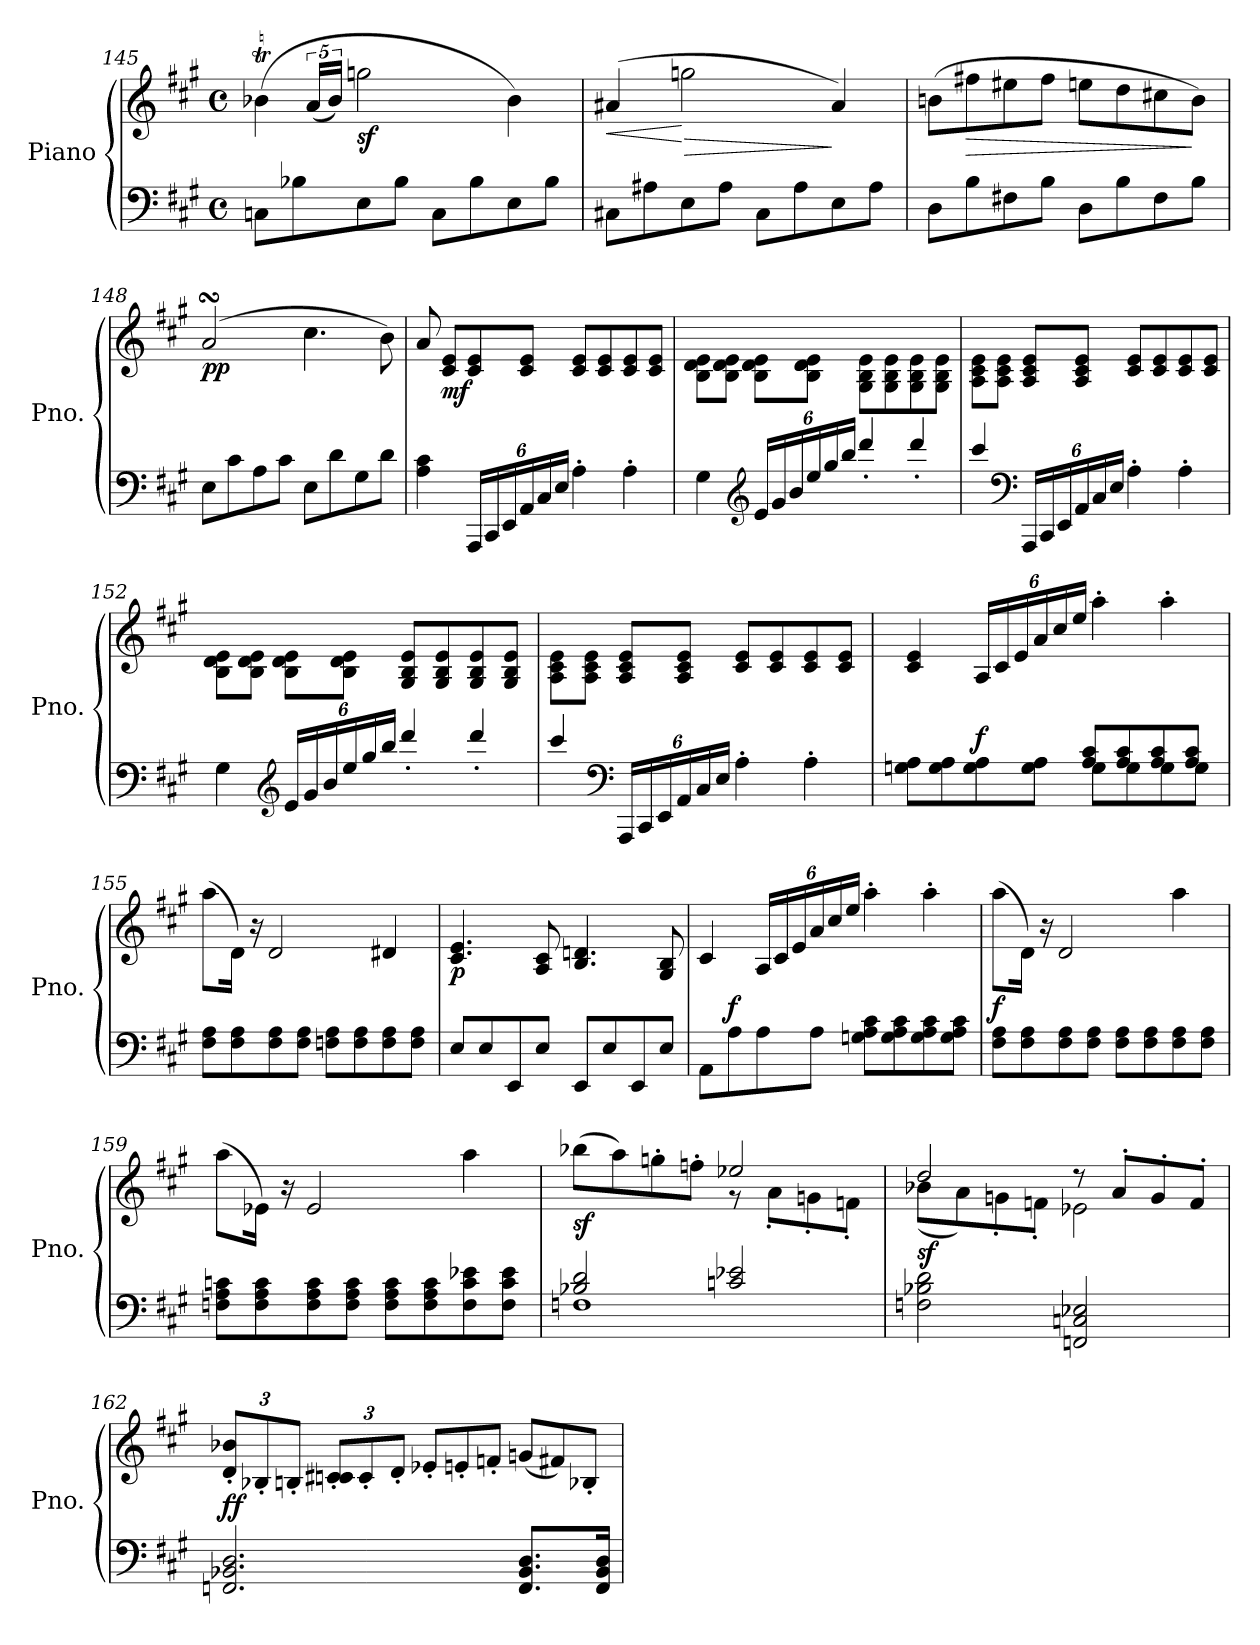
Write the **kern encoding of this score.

**kern	**kern	**dynam
*part1	*part1	*part1
*staff2	*staff1	*staff1/2
*I"Piano	*	*
*I'Pno.	*	*
*clefF4	*clefG2	*
*k[f#c#g#]	*k[f#c#g#]	*
*A:	*A:	*
*M4/4	*M4/4	*
*met(c)	*met(c)	*
=145	=145	=145
*	*^	*
8Cn\L	(<4b-XT\	10.ryy	.
8B-X\	.	.	.
*	*	*Xtuplet	*
.	.	(>20a/LL	.
.	.	20b-/JJ)	.
!	!	!	!LO:DY:b
8E\	2ggn\	2.ryy	sf
8B-\J	.	.	.
8C\L	.	.	.
8B-\	.	.	.
8E\	4b-\)	.	.
8B-\J	.	.	.
*	*v	*v	*
=146	=146	=146
!	!	!LO:HP:b
8C#X\L	(>4a#X/	<
8A#X\	.	.
!	!	!LO:HP:n=1:b
8E\	2ggn\	[ >
8A#\J	.	.
8C#\L	.	.
8A#\	.	.
8E\	4a#/)	]
8A#\J	.	.
!!LO:LB:g=z
=147	=147	=147
8D\L	(>8bn\L	.
!	!	!LO:HP:b
8B\	8ff#X\	>
8F#X\	8ee#X\	.
8B\J	8ff#\J	.
8D\L	8een\L	.
8B\	8dd\	.
8F#\	8cc#X\	.
8B\J	8b\J)	]
=148	=148	=148
!	!	!LO:DY:b
8E\L	(>2asSSs/	pp
8c#\	.	.
8A\	.	.
8c#\J	.	.
8E\L	4.cc#\	.
8d\	.	.
8G#\	.	.
8d\J	8b\)	.
=149	=149	=149
4A\ 4c#\	8a/	.
!	!	!LO:DY:b
.	8c#/ 8e/L	mf
*Xbrackettup	*	*
24AAA/LL	8c#/ 8e/	.
24CC#/	.	.
24EE/	.	.
24AA/	8c#/ 8e/J	.
24C#/	.	.
24E/JJ	.	.
4A'\	8c#/ 8e/L	.
.	8c#/ 8e/	.
4A'\	8c#/ 8e/	.
.	8c#/ 8e/J	.
!!LO:PB:g=z
=150	=150	=150
4G#\	8B\ 8d\ 8e\L	.
.	8B\ 8d\ 8e\J	.
*clefG2	*	*
24e/LL	8B\ 8d\ 8e\L	.
24g#/	.	.
24b/	.	.
24ee/	8B\ 8d\ 8e\J	.
24gg#/	.	.
24bb/JJ	.	.
4ddd'/	8G#\ 8B\ 8e\L	.
.	8G#\ 8B\ 8e\	.
4ddd'/	8G#\ 8B\ 8e\	.
.	8G#\ 8B\ 8e\J	.
=151	=151	=151
4ccc#/	8A\ 8c#\ 8e\L	.
.	8A\ 8c#\ 8e\J	.
*clefF4	*	*
24AAA/LL	8A/ 8c#/ 8e/L	.
24CC#/	.	.
24EE/	.	.
24AA/	8A/ 8c#/ 8e/J	.
24C#/	.	.
24E/JJ	.	.
4A'\	8c#/ 8e/L	.
.	8c#/ 8e/	.
4A'\	8c#/ 8e/	.
.	8c#/ 8e/J	.
!!LO:LB:g=z
=152	=152	=152
4G#\	8B\ 8d\ 8e\L	.
.	8B\ 8d\ 8e\J	.
*clefG2	*	*
24e/LL	8B\ 8d\ 8e\L	.
24g#/	.	.
24b/	.	.
24ee/	8B\ 8d\ 8e\J	.
24gg#/	.	.
24bb/JJ	.	.
4ddd'/	8G#/ 8B/ 8e/L	.
.	8G#/ 8B/ 8e/	.
4ddd'/	8G#/ 8B/ 8e/	.
.	8G#/ 8B/ 8e/J	.
=153	=153	=153
4ccc#/	8A\ 8c#\ 8e\L	.
.	8A\ 8c#\ 8e\J	.
*clefF4	*	*
24AAA/LL	8A/ 8c#/ 8e/L	.
24CC#/	.	.
24EE/	.	.
24AA/	8A/ 8c#/ 8e/J	.
24C#/	.	.
24E/JJ	.	.
4A'\	8c#/ 8e/L	.
.	8c#/ 8e/	.
4A'\	8c#/ 8e/	.
.	8c#/ 8e/J	.
!!LO:LB:g=z
=154	=154	=154
*^	*	*
8Gn\ 8A\L	2ryy	4c#/ 4e/	.
8G\ 8A\	.	.	.
*	*	*tuplet	*
*	*	*Xbrackettup	*
!	!	!	!LO:DY:a=2
8G\ 8A\	.	24A/LL	f
.	.	24c#/	.
.	.	24e/	.
8G\ 8A\J	.	24a/	.
.	.	24cc#/	.
.	.	24ee/JJ	.
8G\L	8A/ 8c#/L	4aa'\	.
8G\	8A/ 8c#/	.	.
8G\	8A/ 8c#/	4aa'\	.
8G\J	8A/ 8c#/J	.	.
*v	*v	*	*
=155	=155	=155
8F#\ 8A\L	(>8aa\L	.
8F#\ 8A\	16d\Jk)	.
.	16r	.
8F#\ 8A\	2d/	.
8F#\ 8A\J	.	.
8Fn\ 8A\L	.	.
8F\ 8A\	.	.
8F\ 8A\	4d#X/	.
8F\ 8A\J	.	.
=156	=156	=156
!	!	!LO:DY:b
8E/L	4.c#/ 4.e/	p
8E/	.	.
8EE/	.	.
8E/J	8A/ 8c#/	.
8EE/L	4.B/ 4.dn/	.
8E/	.	.
8EE/	.	.
8E/J	8G#/ 8B/	.
!!LO:LB:g=z
=157	=157	=157
8AA\L	4c#/	.
!	!	!LO:DY:a=2
8A\	.	f
8A\	24A/LL	.
.	24c#/	.
.	24e/	.
8A\J	24a/	.
.	24cc#/	.
.	24ee/JJ	.
8Gn\ 8A\ 8c#\L	4aa'\	.
8G\ 8A\ 8c#\	.	.
8G\ 8A\ 8c#\	4aa'\	.
8G\ 8A\ 8c#\J	.	.
=158	=158	=158
!	!	!LO:DY:b
8F#\ 8A\L	(>8aa\L	f
8F#\ 8A\	16d\Jk)	.
.	16r	.
8F#\ 8A\	2d/	.
8F#\ 8A\J	.	.
8F#\ 8A\L	.	.
8F#\ 8A\	.	.
8F#\ 8A\	4aa\	.
8F#\ 8A\J	.	.
=159	=159	=159
8Fn\ 8A\ 8cn\L	(>8aa\L	.
8F\ 8A\ 8c\	16e-X\Jk)	.
.	16r	.
8F\ 8A\ 8c\	2e-/	.
8F\ 8A\ 8c\J	.	.
8F\ 8A\ 8c\L	.	.
8F\ 8A\ 8c\	.	.
8F\ 8c\ 8e-X\	4aa\	.
8F\ 8c\ 8e-\J	.	.
!!LO:LB:g=z
=160	=160	=160
*^	*^	*
!	!	!	!	!LO:DY:b
2B-X/ 2d/	1Fn	(<8bb-X\L	2ryy	sf
.	.	8aa\)	.	.
.	.	8ggn'\	.	.
.	.	8ffn'\J	.	.
2cn/ 2e-X/	.	2ee-X/	8rg	.
.	.	.	8a'\L	.
.	.	.	8gn'\	.
.	.	.	8fn'\J	.
*v	*v	*	*	*
=161	=161	=161	=161
!	!	!	!LO:DY:b
2Fn\ 2B-X\ 2d\	2dd/	(<8b-X\L	sf
.	.	8a\)	.
.	.	8gn'\	.
.	.	8fn'\J	.
2FFn/ 2Cn/ 2E-X/	8rdd	2e-X\	.
.	8a'/L	.	.
.	8g'/	.	.
.	8f'/J	.	.
*	*v	*v	*
!!LO:PB:g=z
=162	=162	=162
!	!	!LO:DY:b
2.FFn/ 2.BB-X/ 2.D/	12d/' 12b-X/'L	ff
.	12B-X'/	.
.	12Bn'/J	.
.	12cn/' 12c#X/'L	.
.	12c#'/	.
.	12d'/J	.
*	*Xtuplet	*
.	12e-X'/L	.
.	12en'/	.
.	12fn'/J	.
8.FF/ 8.BB-/ 8.D/L	(<12gn/L	.
.	12f#X/)	.
.	12B-X'/J	.
16FF/ 16BB-/ 16D/Jk	.	.
=	=	=
*-	*-	*-
